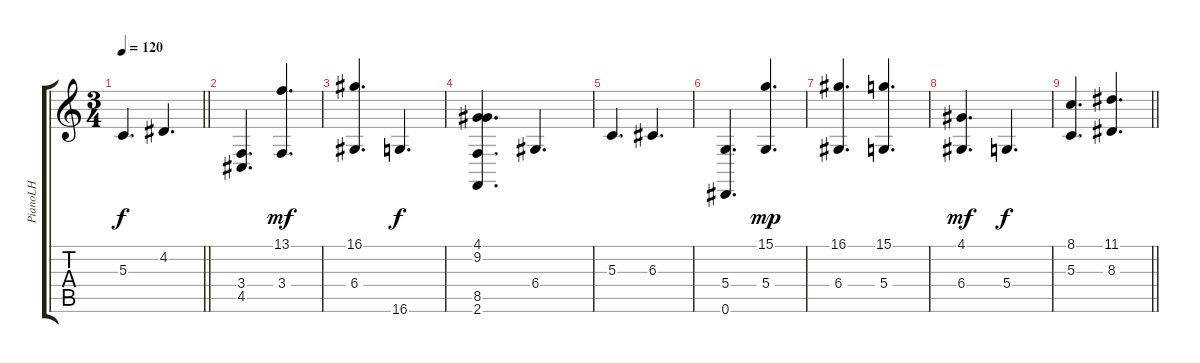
\track ("PianoLH" "PianoLH") {instrument electricgrandpiano}
\staff {score tabs}
\tuning (E4 B3 G3 D3 A2 Eb2) {hide}
\ts (3 4)
\tempo 120
\clef g2
\barLineRight lightlight
\ks c
5.3.4{d dy f} 4.2.4{d} |
(3.4 4.5).4{d volume 16} (13.1 3.4).4{d dy mf} |
(16.1 6.4).4{d} 16.6.4{d dy f} |
(4.1 9.2 8.5 2.6).4{d} 6.4.4{d} |
5.3.4{d} 6.3.4{d} |
(5.4 0.6).4{d} (15.1 5.4).4{d dy mp} |
(16.1 6.4).4{d} (15.1 5.4).4{d} |
(4.1 6.4).4{d dy mf} 5.4.4{d dy f} |
\barLineRight lightlight
(8.1 5.3).4{d} (11.1 8.3).4{d}
